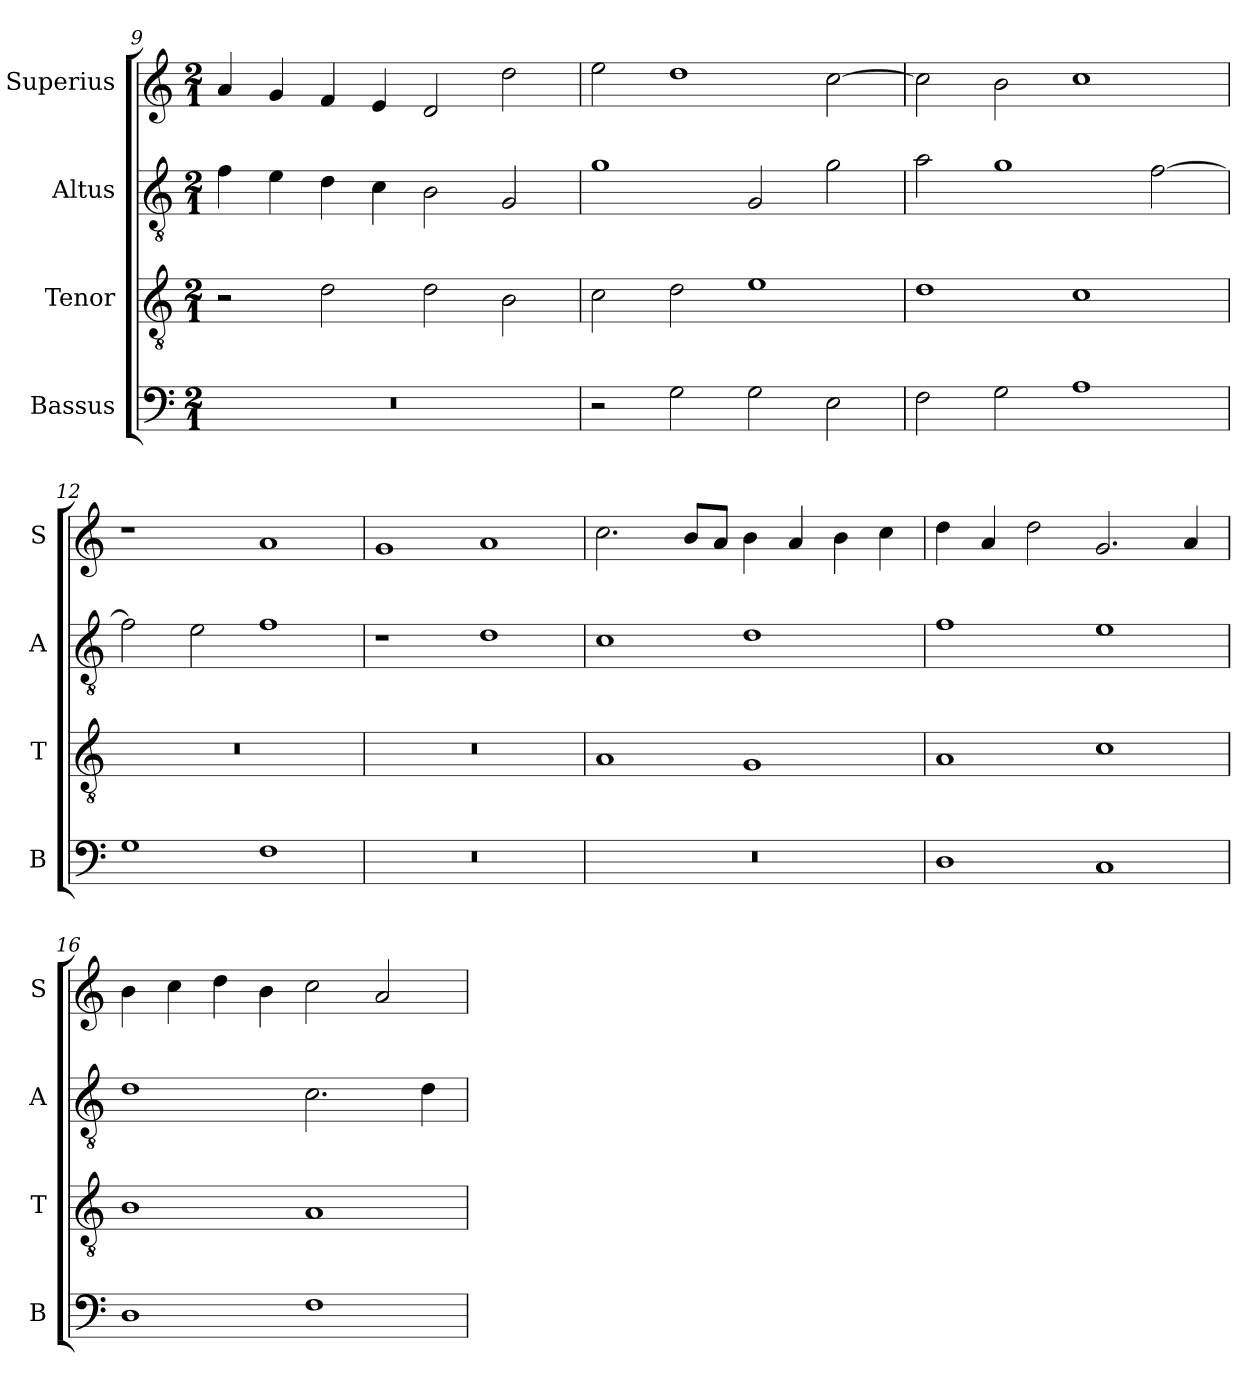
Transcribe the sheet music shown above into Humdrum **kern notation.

**kern	**kern	**kern	**kern
*part4	*part3	*part2	*part1
*staff4	*staff3	*staff2	*staff1
*I"Bassus	*I"Tenor	*I"Altus	*I"Superius
*I'B	*I'T	*I'A	*I'S
*clefF4	*clefGv2	*clefGv2	*clefG2
*k[]	*k[]	*k[]	*k[]
*C:	*C:	*C:	*C:
*M2/1	*M2/1	*M2/1	*M2/1
=9	=9	=9	=9
0r	2r	4f	4a
.	.	4e	4g
.	2d	4d	4f
.	.	4c	4e
.	2d	2B	2d
.	2B	2G	2dd
=10	=10	=10	=10
2r	2c	1g	2ee
2G	2d	.	1dd
2G	1e	2G	.
2E	.	2g	[2cc
=11	=11	=11	=11
2F	1d	2a	2cc]
2G	.	1g	2b
1A	1c	.	1cc
.	.	[2f	.
=12	=12	=12	=12
1G	0r	2f]	1r
.	.	2e	.
1F	.	1f	1a
=13	=13	=13	=13
0r	0r	1r	1g
.	.	1d	1a
=14	=14	=14	=14
0r	1A	1c	2.cc
.	.	.	8bL
.	.	.	8aJ
.	1G	1d	4b
.	.	.	4a
.	.	.	4b
.	.	.	4cc
=15	=15	=15	=15
1D	1A	1f	4dd
.	.	.	4a
.	.	.	2dd
1C	1c	1e	2.g
.	.	.	4a
=16	=16	=16	=16
1D	1B	1d	4b
.	.	.	4cc
.	.	.	4dd
.	.	.	4b
1F	1A	2.c	2cc
.	.	.	2a
.	.	4d	.
=	=	=	=
*-	*-	*-	*-
